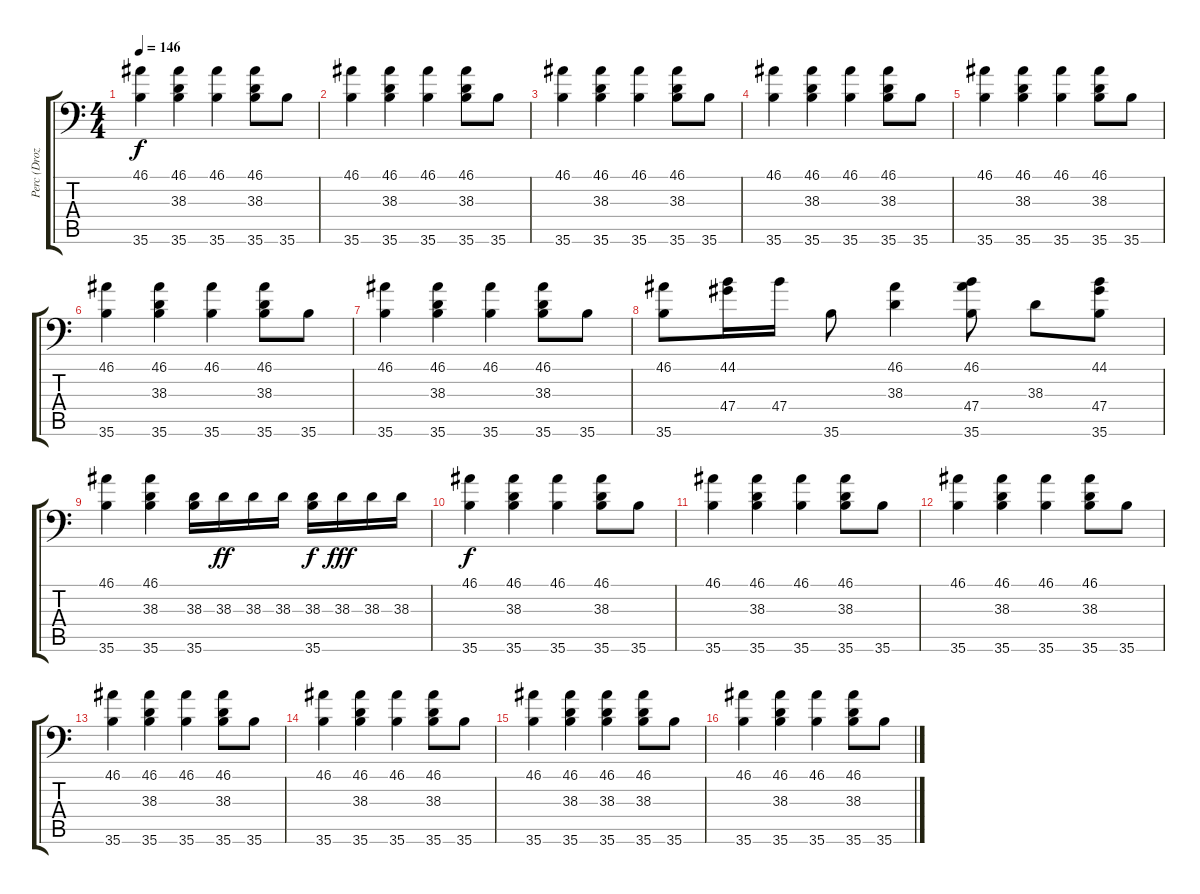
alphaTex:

\track ("Perc (Drozd)" "Perc (Droz") {instrument acousticgrandpiano}
\staff {score tabs}
\tuning (C-1 C-1 C-1 C-1 C-1 C-1) {hide}
\ts (4 4)
\tempo 146
\clef f4
\ks c
(46.1 35.6).4{dy f} (46.1 38.3 35.6).4 (46.1 35.6).4 (46.1 38.3 35.6).8 35.6.8 |
(46.1 35.6).4 (46.1 38.3 35.6).4 (46.1 35.6).4 (46.1 38.3 35.6).8 35.6.8 |
(46.1 35.6).4 (46.1 38.3 35.6).4 (46.1 35.6).4 (46.1 38.3 35.6).8 35.6.8 |
(46.1 35.6).4 (46.1 38.3 35.6).4 (46.1 35.6).4 (46.1 38.3 35.6).8 35.6.8 |
(46.1 35.6).4 (46.1 38.3 35.6).4 (46.1 35.6).4 (46.1 38.3 35.6).8 35.6.8 |
(46.1 35.6).4 (46.1 38.3 35.6).4 (46.1 35.6).4 (46.1 38.3 35.6).8 35.6.8 |
(46.1 35.6).4 (46.1 38.3 35.6).4 (46.1 35.6).4 (46.1 38.3 35.6).8 35.6.8 |
(46.1 35.6).8 (44.1 47.4).16 47.4.16 35.6.8 (46.1 38.3).4 (46.1 47.4 35.6).8 38.3.8 (44.1 47.4 35.6).8 |
(46.1 35.6).4 (46.1 38.3 35.6).4 (38.3 35.6).16 38.3.16{dy ff} 38.3.16 38.3.16 (38.3 35.6).16{dy f} 38.3.16{dy fff} 38.3.16 38.3.16 |
(46.1 35.6).4{dy f} (46.1 38.3 35.6).4 (46.1 35.6).4 (46.1 38.3 35.6).8 35.6.8 |
(46.1 35.6).4 (46.1 38.3 35.6).4 (46.1 35.6).4 (46.1 38.3 35.6).8 35.6.8 |
(46.1 35.6).4 (46.1 38.3 35.6).4 (46.1 35.6).4 (46.1 38.3 35.6).8 35.6.8 |
(46.1 35.6).4 (46.1 38.3 35.6).4 (46.1 35.6).4 (46.1 38.3 35.6).8 35.6.8 |
(46.1 35.6).4 (46.1 38.3 35.6).4 (46.1 35.6).4 (46.1 38.3 35.6).8 35.6.8 |
(46.1 35.6).4 (46.1 38.3 35.6).4 (46.1 38.3 35.6).4 (46.1 38.3 35.6).8 35.6.8 |
(46.1 35.6).4 (46.1 38.3 35.6).4 (46.1 35.6).4 (46.1 38.3 35.6).8 35.6.8
